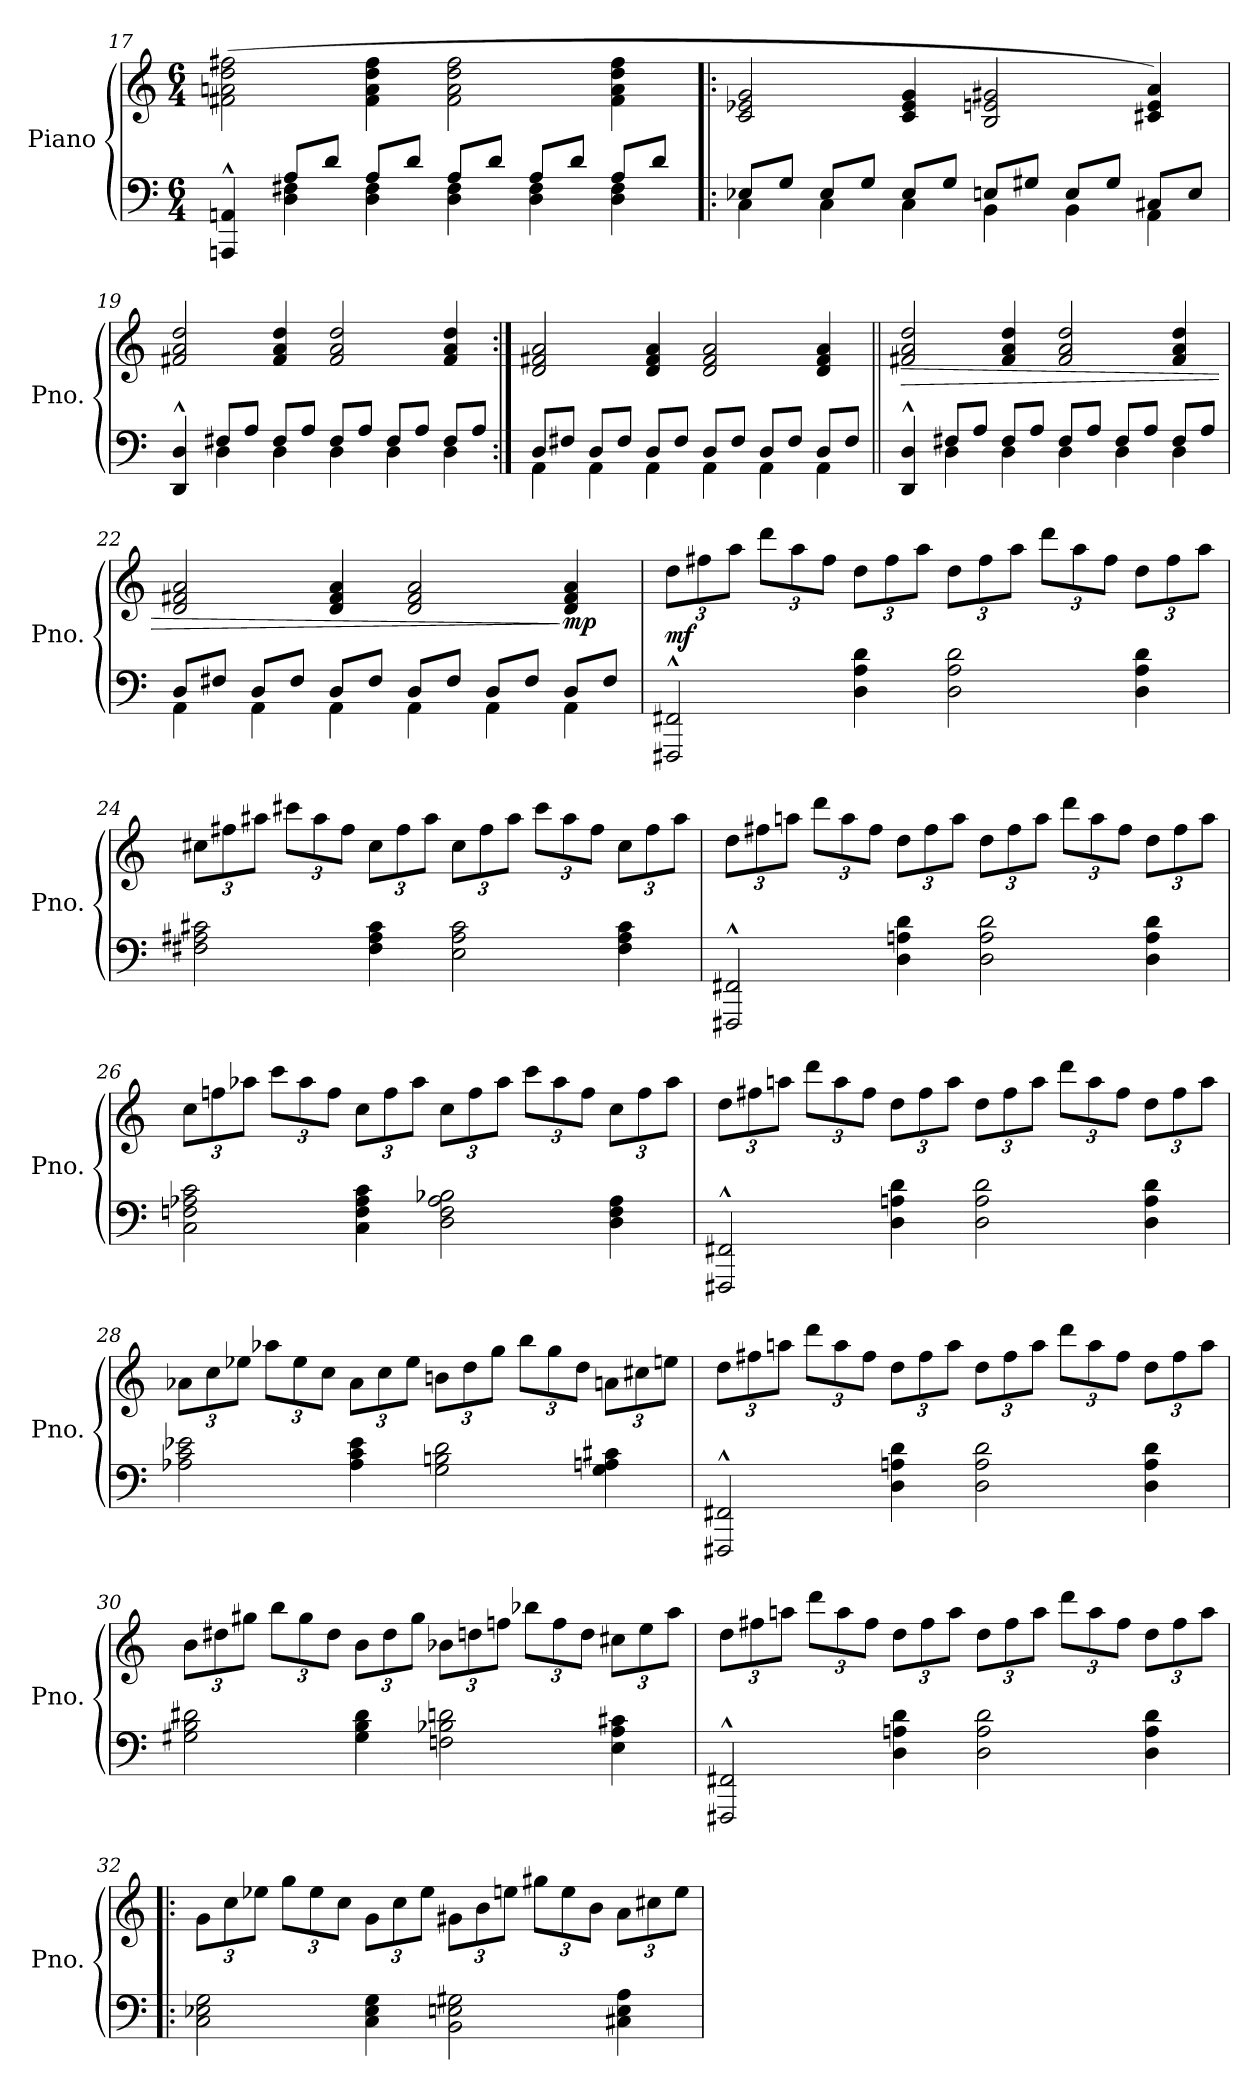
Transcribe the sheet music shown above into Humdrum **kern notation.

**kern	**kern	**dynam
*part1	*part1	*part1
*staff2	*staff1	*staff1/2
*I"Piano	*	*
*I'Pno.	*	*
!!LO:LB:g=z
*clefF4	*clefG2	*
*k[]	*k[]	*
*M6/4	*M6/4	*
=17	=17	=17
*^	*	*
4AAAn/^^ 4AAn/^^	4ryy	(2f#X\ 2an\ 2dd\ 2ff#X\	.
8A/L	4D\ 4F#X\	.	.
8d/J	.	.	.
8A/L	4D\ 4F#\	4f#\ 4a\ 4dd\ 4ff#\	.
8d/J	.	.	.
8A/L	4D\ 4F#\	2f#\ 2a\ 2dd\ 2ff#\	.
8d/J	.	.	.
8A/L	4D\ 4F#\	.	.
8d/J	.	.	.
8A/L	4D\ 4F#\	4f#\ 4a\ 4dd\ 4ff#\	.
8d/J	.	.	.
=18!|:	=18!|:	=18!|:	=18!|:
8E-X/L	4C\	2c/ 2e-X/ 2g/	.
8G/J	.	.	.
8E-/L	4C\	.	.
8G/J	.	.	.
8E-/L	4C\	4c/ 4e-/ 4g/	.
8G/J	.	.	.
8En/L	4BB\	2B/ 2en/ 2g#X/	.
8G#X/J	.	.	.
8E/L	4BB\	.	.
8G#/J	.	.	.
8C#X/L	4AA\	4c#X/ 4e/ 4a/)	.
8E/J	.	.	.
!!LO:LB:g=z
=19	=19	=19	=19
4DD/^^ 4D/^^	4ryy	2f#X/ 2a/ 2dd/	.
8F#X/L	4D\	.	.
8A/J	.	.	.
8F#/L	4D\	4f#/ 4a/ 4dd/	.
8A/J	.	.	.
8F#/L	4D\	2f#/ 2a/ 2dd/	.
8A/J	.	.	.
8F#/L	4D\	.	.
8A/J	.	.	.
8F#/L	4D\	4f#/ 4a/ 4dd/	.
8A/J	.	.	.
=20:|!	=20:|!	=20:|!	=20:|!
8D/L	4AA\	2d/ 2f#X/ 2a/	.
8F#X/J	.	.	.
8D/L	4AA\	.	.
8F#/J	.	.	.
8D/L	4AA\	4d/ 4f#/ 4a/	.
8F#/J	.	.	.
8D/L	4AA\	2d/ 2f#/ 2a/	.
8F#/J	.	.	.
8D/L	4AA\	.	.
8F#/J	.	.	.
8D/L	4AA\	4d/ 4f#/ 4a/	.
8F#/J	.	.	.
!!LO:PB:g=z
=21||	=21||	=21||	=21||
!	!	!	!LO:HP:b
4DD/^^ 4D/^^	4ryy	2f#X/ 2a/ 2dd/	>
8F#X/L	4D\	.	.
8A/J	.	.	.
8F#/L	4D\	4f#/ 4a/ 4dd/	.
8A/J	.	.	.
8F#/L	4D\	2f#/ 2a/ 2dd/	.
8A/J	.	.	.
8F#/L	4D\	.	.
8A/J	.	.	.
8F#/L	4D\	4f#/ 4a/ 4dd/	.
8A/J	.	.	.
=22	=22	=22	=22
8D/L	4AA\	2d/ 2f#X/ 2a/	.
8F#X/J	.	.	.
8D/L	4AA\	.	.
8F#/J	.	.	.
8D/L	4AA\	4d/ 4f#/ 4a/	.
8F#/J	.	.	.
8D/L	4AA\	2d/ 2f#/ 2a/	.
8F#/J	.	.	.
8D/L	4AA\	.	.
8F#/J	.	.	.
!	!	!	!LO:DY:n=1:b
8D/L	4AA\	4d/ 4f#/ 4a/	] mp
8F#/J	.	.	.
*v	*v	*	*
!!LO:LB:g=z
=23	=23	=23
*	*Xbrackettup	*
!	!	!LO:DY:b
2FFF#X/^^ 2FF#X/^^	12dd\L	mf
.	12ff#X\	.
.	12aa\J	.
.	12ddd\L	.
.	12aa\	.
.	12ff#\J	.
4D\ 4A\ 4d\	12dd\L	.
.	12ff#\	.
.	12aa\J	.
2D\ 2A\ 2d\	12dd\L	.
.	12ff#\	.
.	12aa\J	.
.	12ddd\L	.
.	12aa\	.
.	12ff#\J	.
4D\ 4A\ 4d\	12dd\L	.
.	12ff#\	.
.	12aa\J	.
=24	=24	=24
2F#X\ 2A#X\ 2c#X\	12cc#X\L	.
.	12ff#X\	.
.	12aa#X\J	.
.	12ccc#X\L	.
.	12aa#\	.
.	12ff#\J	.
4F#\ 4A#\ 4c#\	12cc#\L	.
.	12ff#\	.
.	12aa#\J	.
2E\ 2A#\ 2c#\	12cc#\L	.
.	12ff#\	.
.	12aa#\J	.
.	12ccc#\L	.
.	12aa#\	.
.	12ff#\J	.
4F#\ 4A#\ 4c#\	12cc#\L	.
.	12ff#\	.
.	12aa#\J	.
!!LO:LB:g=z
=25	=25	=25
2FFF#X/^^ 2FF#X/^^	12dd\L	.
.	12ff#X\	.
.	12aan\J	.
.	12ddd\L	.
.	12aa\	.
.	12ff#\J	.
4D\ 4An\ 4d\	12dd\L	.
.	12ff#\	.
.	12aa\J	.
2D\ 2A\ 2d\	12dd\L	.
.	12ff#\	.
.	12aa\J	.
.	12ddd\L	.
.	12aa\	.
.	12ff#\J	.
4D\ 4A\ 4d\	12dd\L	.
.	12ff#\	.
.	12aa\J	.
=26	=26	=26
2C\ 2Fn\ 2A-X\ 2c\	12cc\L	.
.	12ffn\	.
.	12aa-X\J	.
.	12ccc\L	.
.	12aa-\	.
.	12ff\J	.
4C\ 4F\ 4A-\ 4c\	12cc\L	.
.	12ff\	.
.	12aa-\J	.
2D\ 2F\ 2A-\ 2B-X\	12cc\L	.
.	12ff\	.
.	12aa-\J	.
.	12ccc\L	.
.	12aa-\	.
.	12ff\J	.
4D\ 4F\ 4A-\	12cc\L	.
.	12ff\	.
.	12aa-\J	.
!!LO:LB:g=z
=27	=27	=27
2FFF#X/^^ 2FF#X/^^	12dd\L	.
.	12ff#X\	.
.	12aan\J	.
.	12ddd\L	.
.	12aa\	.
.	12ff#\J	.
4D\ 4An\ 4d\	12dd\L	.
.	12ff#\	.
.	12aa\J	.
2D\ 2A\ 2d\	12dd\L	.
.	12ff#\	.
.	12aa\J	.
.	12ddd\L	.
.	12aa\	.
.	12ff#\J	.
4D\ 4A\ 4d\	12dd\L	.
.	12ff#\	.
.	12aa\J	.
=28	=28	=28
2A-X\ 2c\ 2e-X\	12a-X\L	.
.	12cc\	.
.	12ee-X\J	.
.	12aa-X\L	.
.	12ee-\	.
.	12cc\J	.
4A-\ 4c\ 4e-\	12a-\L	.
.	12cc\	.
.	12ee-\J	.
2G\ 2Bn\ 2d\	12bn\L	.
.	12dd\	.
.	12gg\J	.
.	12bb\L	.
.	12gg\	.
.	12dd\J	.
4G\ 4An\ 4c#X\	12an\L	.
.	12cc#X\	.
.	12een\J	.
!!LO:PB:g=z
=29	=29	=29
2FFF#X/^^ 2FF#X/^^	12dd\L	.
.	12ff#X\	.
.	12aan\J	.
.	12ddd\L	.
.	12aa\	.
.	12ff#\J	.
4D\ 4An\ 4d\	12dd\L	.
.	12ff#\	.
.	12aa\J	.
2D\ 2A\ 2d\	12dd\L	.
.	12ff#\	.
.	12aa\J	.
.	12ddd\L	.
.	12aa\	.
.	12ff#\J	.
4D\ 4A\ 4d\	12dd\L	.
.	12ff#\	.
.	12aa\J	.
=30	=30	=30
2G#X\ 2B\ 2d#X\	12b\L	.
.	12dd#X\	.
.	12gg#X\J	.
.	12bb\L	.
.	12gg#\	.
.	12dd#\J	.
4G#\ 4B\ 4d#\	12b\L	.
.	12dd#\	.
.	12gg#\J	.
2Fn\ 2B-X\ 2dn\	12b-X\L	.
.	12ddn\	.
.	12ffn\J	.
.	12bb-X\L	.
.	12ff\	.
.	12dd\J	.
4E\ 4A\ 4c#X\	12cc#X\L	.
.	12ee\	.
.	12aa\J	.
!!LO:LB:g=z
=31	=31	=31
2FFF#X/^^ 2FF#X/^^	12dd\L	.
.	12ff#X\	.
.	12aan\J	.
.	12ddd\L	.
.	12aa\	.
.	12ff#\J	.
4D\ 4An\ 4d\	12dd\L	.
.	12ff#\	.
.	12aa\J	.
2D\ 2A\ 2d\	12dd\L	.
.	12ff#\	.
.	12aa\J	.
.	12ddd\L	.
.	12aa\	.
.	12ff#\J	.
4D\ 4A\ 4d\	12dd\L	.
.	12ff#\	.
.	12aa\J	.
=32!|:	=32!|:	=32!|:
2C\ 2E-X\ 2G\	12g\L	.
.	12cc\	.
.	12ee-X\J	.
.	12gg\L	.
.	12ee-\	.
.	12cc\J	.
4C\ 4E-\ 4G\	12g\L	.
.	12cc\	.
.	12ee-\J	.
2BB\ 2En\ 2G#X\	12g#X\L	.
.	12b\	.
.	12een\J	.
.	12gg#X\L	.
.	12ee\	.
.	12b\J	.
4C#X\ 4E\ 4A\	12a\L	.
.	12cc#X\	.
.	12ee\J	.
=	=	=
*-	*-	*-
